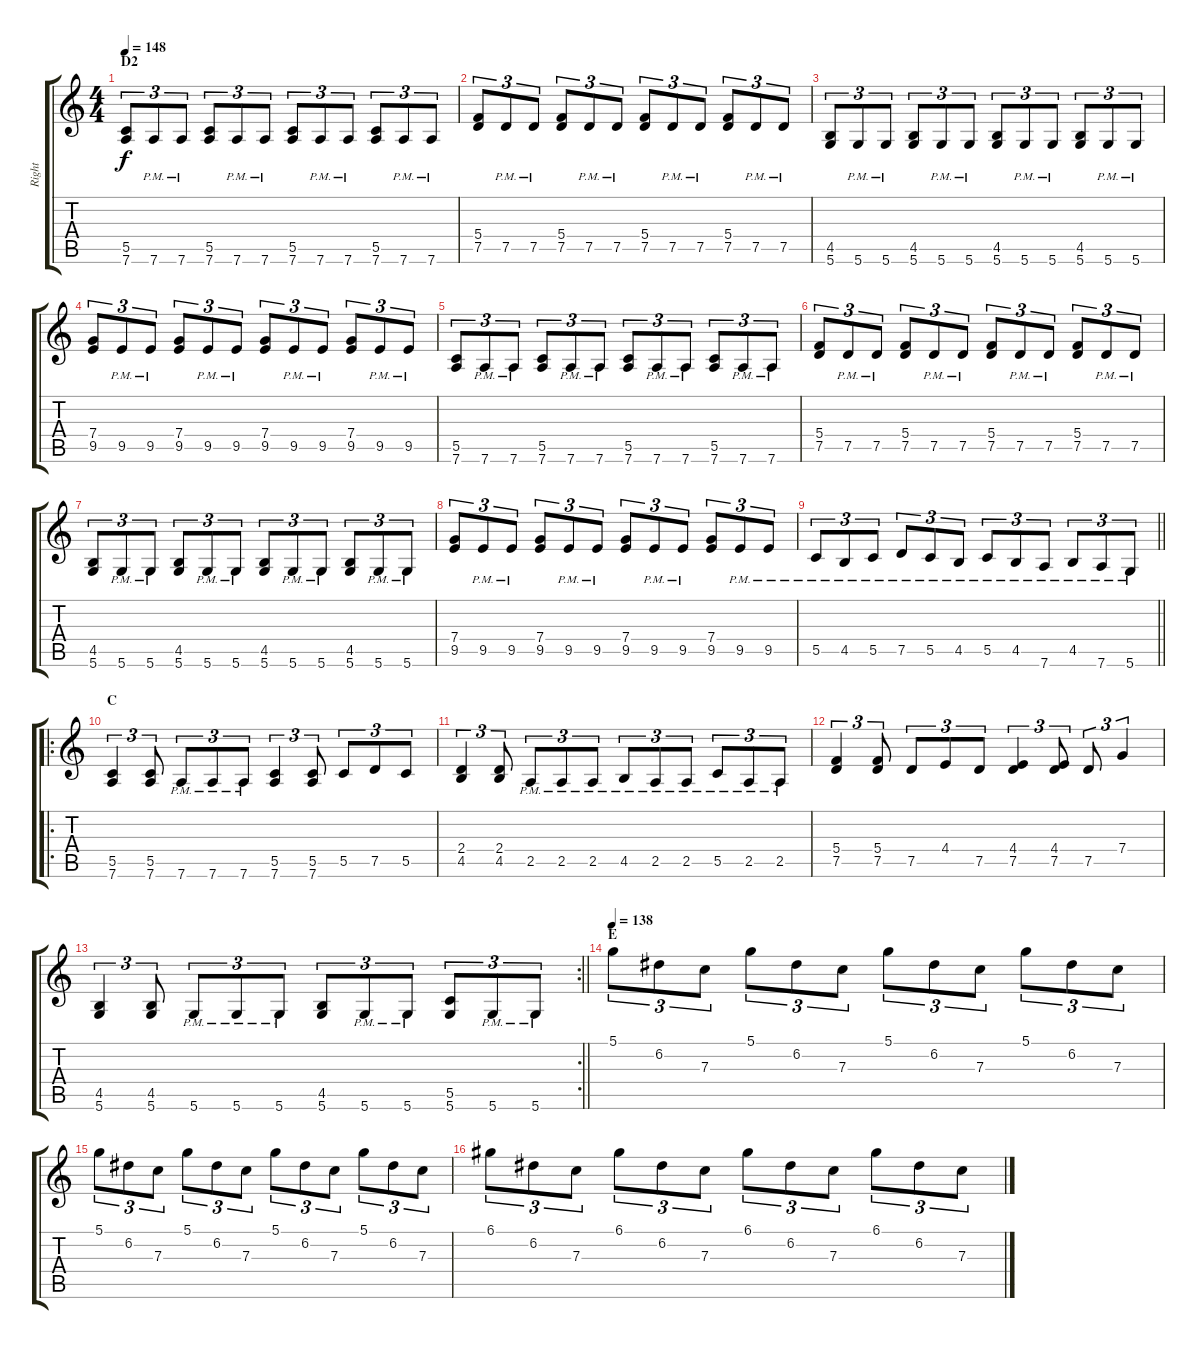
\track ("Right" "Right") {instrument distortionguitar}
\staff {score tabs}
\tuning (D4 A3 F3 C3 G2 D2) {hide}
\ts (4 4)
\section ("" "D2")
\tempo 148
\clef g2
\ks c
(5.5 7.6).8{tu (3 2) dy f} 7.6{pm}.8{tu (3 2)} 7.6{pm}.8{tu (3 2)} (5.5 7.6).8{tu (3 2)} 7.6{pm}.8{tu (3 2)} 7.6{pm}.8{tu (3 2)} (5.5 7.6).8{tu (3 2)} 7.6{pm}.8{tu (3 2)} 7.6{pm}.8{tu (3 2)} (5.5 7.6).8{tu (3 2)} 7.6{pm}.8{tu (3 2)} 7.6{pm}.8{tu (3 2)} |
(5.4 7.5).8{tu (3 2)} 7.5{pm}.8{tu (3 2)} 7.5{pm}.8{tu (3 2)} (5.4 7.5).8{tu (3 2)} 7.5{pm}.8{tu (3 2)} 7.5{pm}.8{tu (3 2)} (5.4 7.5).8{tu (3 2)} 7.5{pm}.8{tu (3 2)} 7.5{pm}.8{tu (3 2)} (5.4 7.5).8{tu (3 2)} 7.5{pm}.8{tu (3 2)} 7.5{pm}.8{tu (3 2)} |
(4.5 5.6).8{tu (3 2)} 5.6{pm}.8{tu (3 2)} 5.6{pm}.8{tu (3 2)} (4.5 5.6).8{tu (3 2)} 5.6{pm}.8{tu (3 2)} 5.6{pm}.8{tu (3 2)} (4.5 5.6).8{tu (3 2)} 5.6{pm}.8{tu (3 2)} 5.6{pm}.8{tu (3 2)} (4.5 5.6).8{tu (3 2)} 5.6{pm}.8{tu (3 2)} 5.6{pm}.8{tu (3 2)} |
(7.4 9.5).8{tu (3 2)} 9.5{pm}.8{tu (3 2)} 9.5{pm}.8{tu (3 2)} (7.4 9.5).8{tu (3 2)} 9.5{pm}.8{tu (3 2)} 9.5{pm}.8{tu (3 2)} (7.4 9.5).8{tu (3 2)} 9.5{pm}.8{tu (3 2)} 9.5{pm}.8{tu (3 2)} (7.4 9.5).8{tu (3 2)} 9.5{pm}.8{tu (3 2)} 9.5{pm}.8{tu (3 2)} |
(5.5 7.6).8{tu (3 2)} 7.6{pm}.8{tu (3 2)} 7.6{pm}.8{tu (3 2)} (5.5 7.6).8{tu (3 2)} 7.6{pm}.8{tu (3 2)} 7.6{pm}.8{tu (3 2)} (5.5 7.6).8{tu (3 2)} 7.6{pm}.8{tu (3 2)} 7.6{pm}.8{tu (3 2)} (5.5 7.6).8{tu (3 2)} 7.6{pm}.8{tu (3 2)} 7.6{pm}.8{tu (3 2)} |
(5.4 7.5).8{tu (3 2)} 7.5{pm}.8{tu (3 2)} 7.5{pm}.8{tu (3 2)} (5.4 7.5).8{tu (3 2)} 7.5{pm}.8{tu (3 2)} 7.5{pm}.8{tu (3 2)} (5.4 7.5).8{tu (3 2)} 7.5{pm}.8{tu (3 2)} 7.5{pm}.8{tu (3 2)} (5.4 7.5).8{tu (3 2)} 7.5{pm}.8{tu (3 2)} 7.5{pm}.8{tu (3 2)} |
(4.5 5.6).8{tu (3 2)} 5.6{pm}.8{tu (3 2)} 5.6{pm}.8{tu (3 2)} (4.5 5.6).8{tu (3 2)} 5.6{pm}.8{tu (3 2)} 5.6{pm}.8{tu (3 2)} (4.5 5.6).8{tu (3 2)} 5.6{pm}.8{tu (3 2)} 5.6{pm}.8{tu (3 2)} (4.5 5.6).8{tu (3 2)} 5.6{pm}.8{tu (3 2)} 5.6{pm}.8{tu (3 2)} |
(7.4 9.5).8{tu (3 2)} 9.5{pm}.8{tu (3 2)} 9.5{pm}.8{tu (3 2)} (7.4 9.5).8{tu (3 2)} 9.5{pm}.8{tu (3 2)} 9.5{pm}.8{tu (3 2)} (7.4 9.5).8{tu (3 2)} 9.5{pm}.8{tu (3 2)} 9.5{pm}.8{tu (3 2)} (7.4 9.5).8{tu (3 2)} 9.5{pm}.8{tu (3 2)} 9.5{pm}.8{tu (3 2)} |
\barLineRight lightlight
5.5{pm}.8{tu (3 2)} 4.5{pm}.8{tu (3 2)} 5.5{pm}.8{tu (3 2)} 7.5{pm}.8{tu (3 2)} 5.5{pm}.8{tu (3 2)} 4.5{pm}.8{tu (3 2)} 5.5{pm}.8{tu (3 2)} 4.5{pm}.8{tu (3 2)} 7.6{pm}.8{tu (3 2)} 4.5{pm}.8{tu (3 2)} 7.6{pm}.8{tu (3 2)} 5.6{pm}.8{tu (3 2)} |
\ro
\section ("" "C")
(5.5 7.6).4{tu (3 2)} (5.5 7.6).8{tu (3 2)} 7.6{pm}.8{tu (3 2)} 7.6{pm}.8{tu (3 2)} 7.6{pm}.8{tu (3 2)} (5.5 7.6).4{tu (3 2)} (5.5 7.6).8{tu (3 2)} 5.5.8{tu (3 2)} 7.5.8{tu (3 2)} 5.5.8{tu (3 2)} |
(2.4 4.5).4{tu (3 2)} (2.4 4.5).8{tu (3 2)} 2.5{pm}.8{tu (3 2)} 2.5{pm}.8{tu (3 2)} 2.5{pm}.8{tu (3 2)} 4.5{pm}.8{tu (3 2)} 2.5{pm}.8{tu (3 2)} 2.5{pm}.8{tu (3 2)} 5.5{pm}.8{tu (3 2)} 2.5{pm}.8{tu (3 2)} 2.5{pm}.8{tu (3 2)} |
(5.4 7.5).4{tu (3 2)} (5.4 7.5).8{tu (3 2)} 7.5.8{tu (3 2)} 4.4.8{tu (3 2)} 7.5.8{tu (3 2)} (4.4 7.5).4{tu (3 2)} (4.4 7.5).8{tu (3 2)} 7.5.8{tu (3 2)} 7.4.4{tu (3 2)} |
\rc 2
\barLineRight lightlight
(4.5 5.6).4{tu (3 2)} (4.5 5.6).8{tu (3 2)} 5.6{pm}.8{tu (3 2)} 5.6{pm}.8{tu (3 2)} 5.6{pm}.8{tu (3 2)} (4.5 5.6).8{tu (3 2)} 5.6{pm}.8{tu (3 2)} 5.6{pm}.8{tu (3 2)} (5.5 5.6).8{tu (3 2)} 5.6{pm}.8{tu (3 2)} 5.6{pm}.8{tu (3 2)} |
\section ("" "E")
\tempo 138
5.1.8{tu (3 2) instrument acousticguitarnylon} 6.2.8{tu (3 2)} 7.3.8{tu (3 2)} 5.1.8{tu (3 2)} 6.2.8{tu (3 2)} 7.3.8{tu (3 2)} 5.1.8{tu (3 2)} 6.2.8{tu (3 2)} 7.3.8{tu (3 2)} 5.1.8{tu (3 2)} 6.2.8{tu (3 2)} 7.3.8{tu (3 2)} |
5.1.8{tu (3 2)} 6.2.8{tu (3 2)} 7.3.8{tu (3 2)} 5.1.8{tu (3 2)} 6.2.8{tu (3 2)} 7.3.8{tu (3 2)} 5.1.8{tu (3 2)} 6.2.8{tu (3 2)} 7.3.8{tu (3 2)} 5.1.8{tu (3 2)} 6.2.8{tu (3 2)} 7.3.8{tu (3 2)} |
6.1.8{tu (3 2)} 6.2.8{tu (3 2)} 7.3.8{tu (3 2)} 6.1.8{tu (3 2)} 6.2.8{tu (3 2)} 7.3.8{tu (3 2)} 6.1.8{tu (3 2)} 6.2.8{tu (3 2)} 7.3.8{tu (3 2)} 6.1.8{tu (3 2)} 6.2.8{tu (3 2)} 7.3.8{tu (3 2)}
